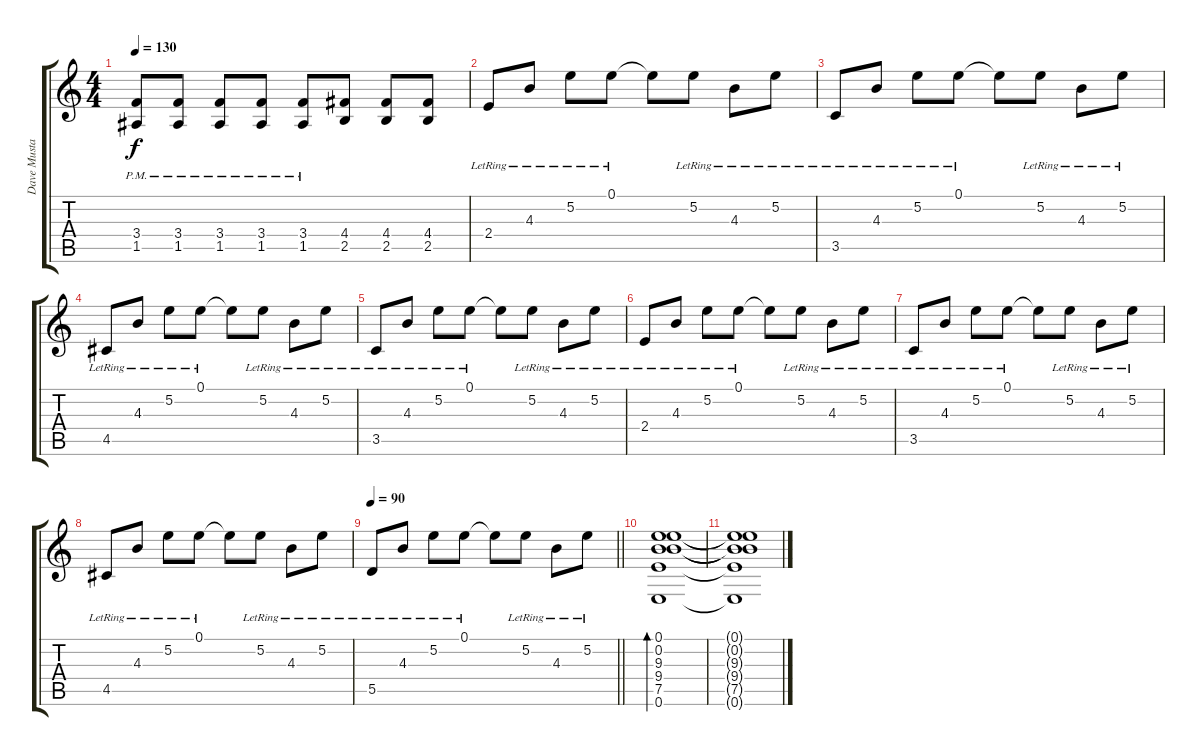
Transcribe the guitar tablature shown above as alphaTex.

\track ("Dave Mustaine Clean" "Dave Musta") {instrument acousticguitarsteel}
\staff {score tabs}
\tuning (E4 B3 G3 D3 A2 E2) {hide}
\ts (4 4)
\tempo 130
\clef g2
\ks c
(3.4{pm} 1.5{pm}).8{dy f} (3.4{pm} 1.5{pm}).8 (3.4{pm} 1.5{pm}).8 (3.4{pm} 1.5{pm}).8 (3.4{pm} 1.5{pm}).8 (4.4 2.5).8 (4.4 2.5).8 (4.4 2.5).8 |
2.4{lr}.8 4.3{lr}.8 5.2{lr}.8 0.1{lr}.8 0.1{t}.8 5.2{lr}.8 4.3{lr}.8 5.2{lr}.8 |
3.5{lr}.8 4.3{lr}.8 5.2{lr}.8 0.1{lr}.8 0.1{t}.8 5.2{lr}.8 4.3{lr}.8 5.2{lr}.8 |
4.5{lr}.8 4.3{lr}.8 5.2{lr}.8 0.1{lr}.8 0.1{t}.8 5.2{lr}.8 4.3{lr}.8 5.2{lr}.8 |
3.5{lr}.8 4.3{lr}.8 5.2{lr}.8 0.1{lr}.8 0.1{t}.8 5.2{lr}.8 4.3{lr}.8 5.2{lr}.8 |
2.4{lr}.8 4.3{lr}.8 5.2{lr}.8 0.1{lr}.8 0.1{t}.8 5.2{lr}.8 4.3{lr}.8 5.2{lr}.8 |
3.5{lr}.8 4.3{lr}.8 5.2{lr}.8 0.1{lr}.8 0.1{t}.8 5.2{lr}.8 4.3{lr}.8 5.2{lr}.8 |
4.5{lr}.8 4.3{lr}.8 5.2{lr}.8 0.1{lr}.8 0.1{t}.8 5.2{lr}.8 4.3{lr}.8 5.2{lr}.8 |
\tempo 90
\barLineRight lightlight
5.5{lr}.8 4.3{lr}.8 5.2{lr}.8 0.1{lr}.8 0.1{t}.8 5.2{lr}.8 4.3{lr}.8 5.2{lr}.8 |
(0.1 0.2 9.3 9.4 7.5 0.6).1{bd 120} |
(0.1{t} 0.2{t} 9.3{t} 9.4{t} 7.5{t} 0.6{t}).1
